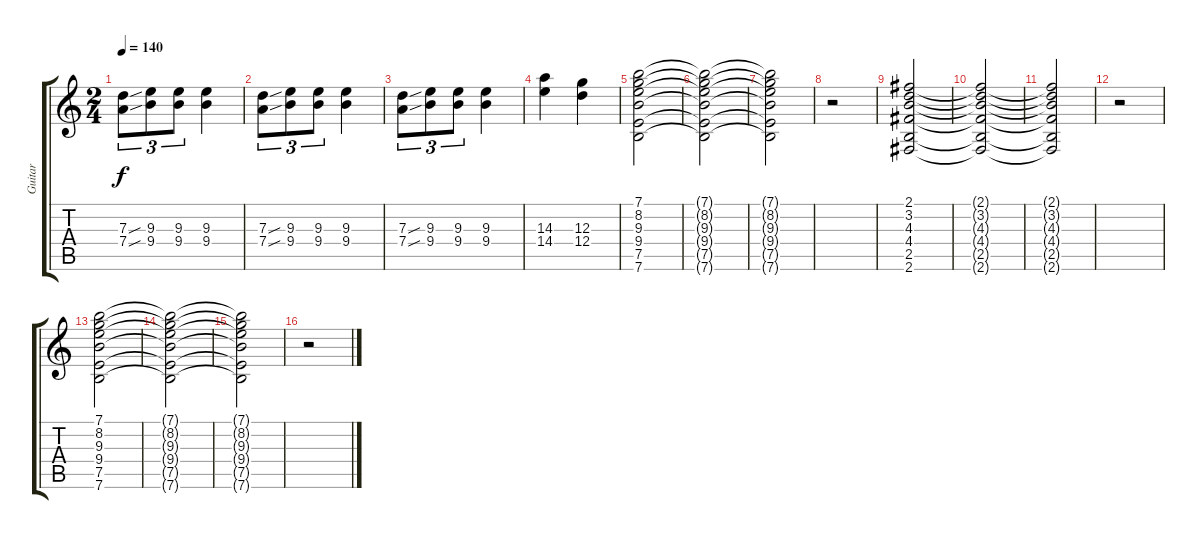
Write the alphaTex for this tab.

\track ("Guitar" "Guitar") {instrument overdrivenguitar}
\staff {score tabs}
\tuning (E4 B3 G3 D3 A2 E2) {hide}
\ts (2 4)
\tempo 140
\clef g2
\ks c
(7.3{sou} 7.4{sou}).8{tu (3 2) dy f} (9.3 9.4).8{tu (3 2)} (9.3 9.4).8{tu (3 2)} (9.3 9.4).4 |
(7.3{sou} 7.4{sou}).8{tu (3 2)} (9.3 9.4).8{tu (3 2)} (9.3 9.4).8{tu (3 2)} (9.3 9.4).4 |
(7.3{sou} 7.4{sou}).8{tu (3 2)} (9.3 9.4).8{tu (3 2)} (9.3 9.4).8{tu (3 2)} (9.3 9.4).4 |
(14.3 14.4).4 (12.3 12.4).4 |
(7.1 8.2 9.3 9.4 7.5 7.6).2 |
(7.1{t} 8.2{t} 9.3{t} 9.4{t} 7.5{t} 7.6{t}).2 |
(7.1{t} 8.2{t} 9.3{t} 9.4{t} 7.5{t} 7.6{t}).2 |
r.2 |
(2.1 3.2 4.3 4.4 2.5 2.6).2 |
(2.1{t} 3.2{t} 4.3{t} 4.4{t} 2.5{t} 2.6{t}).2 |
(2.1{t} 3.2{t} 4.3{t} 4.4{t} 2.5{t} 2.6{t}).2 |
r.2 |
(7.1 8.2 9.3 9.4 7.5 7.6).2 |
(7.1{t} 8.2{t} 9.3{t} 9.4{t} 7.5{t} 7.6{t}).2 |
(7.1{t} 8.2{t} 9.3{t} 9.4{t} 7.5{t} 7.6{t}).2 |
r.2
